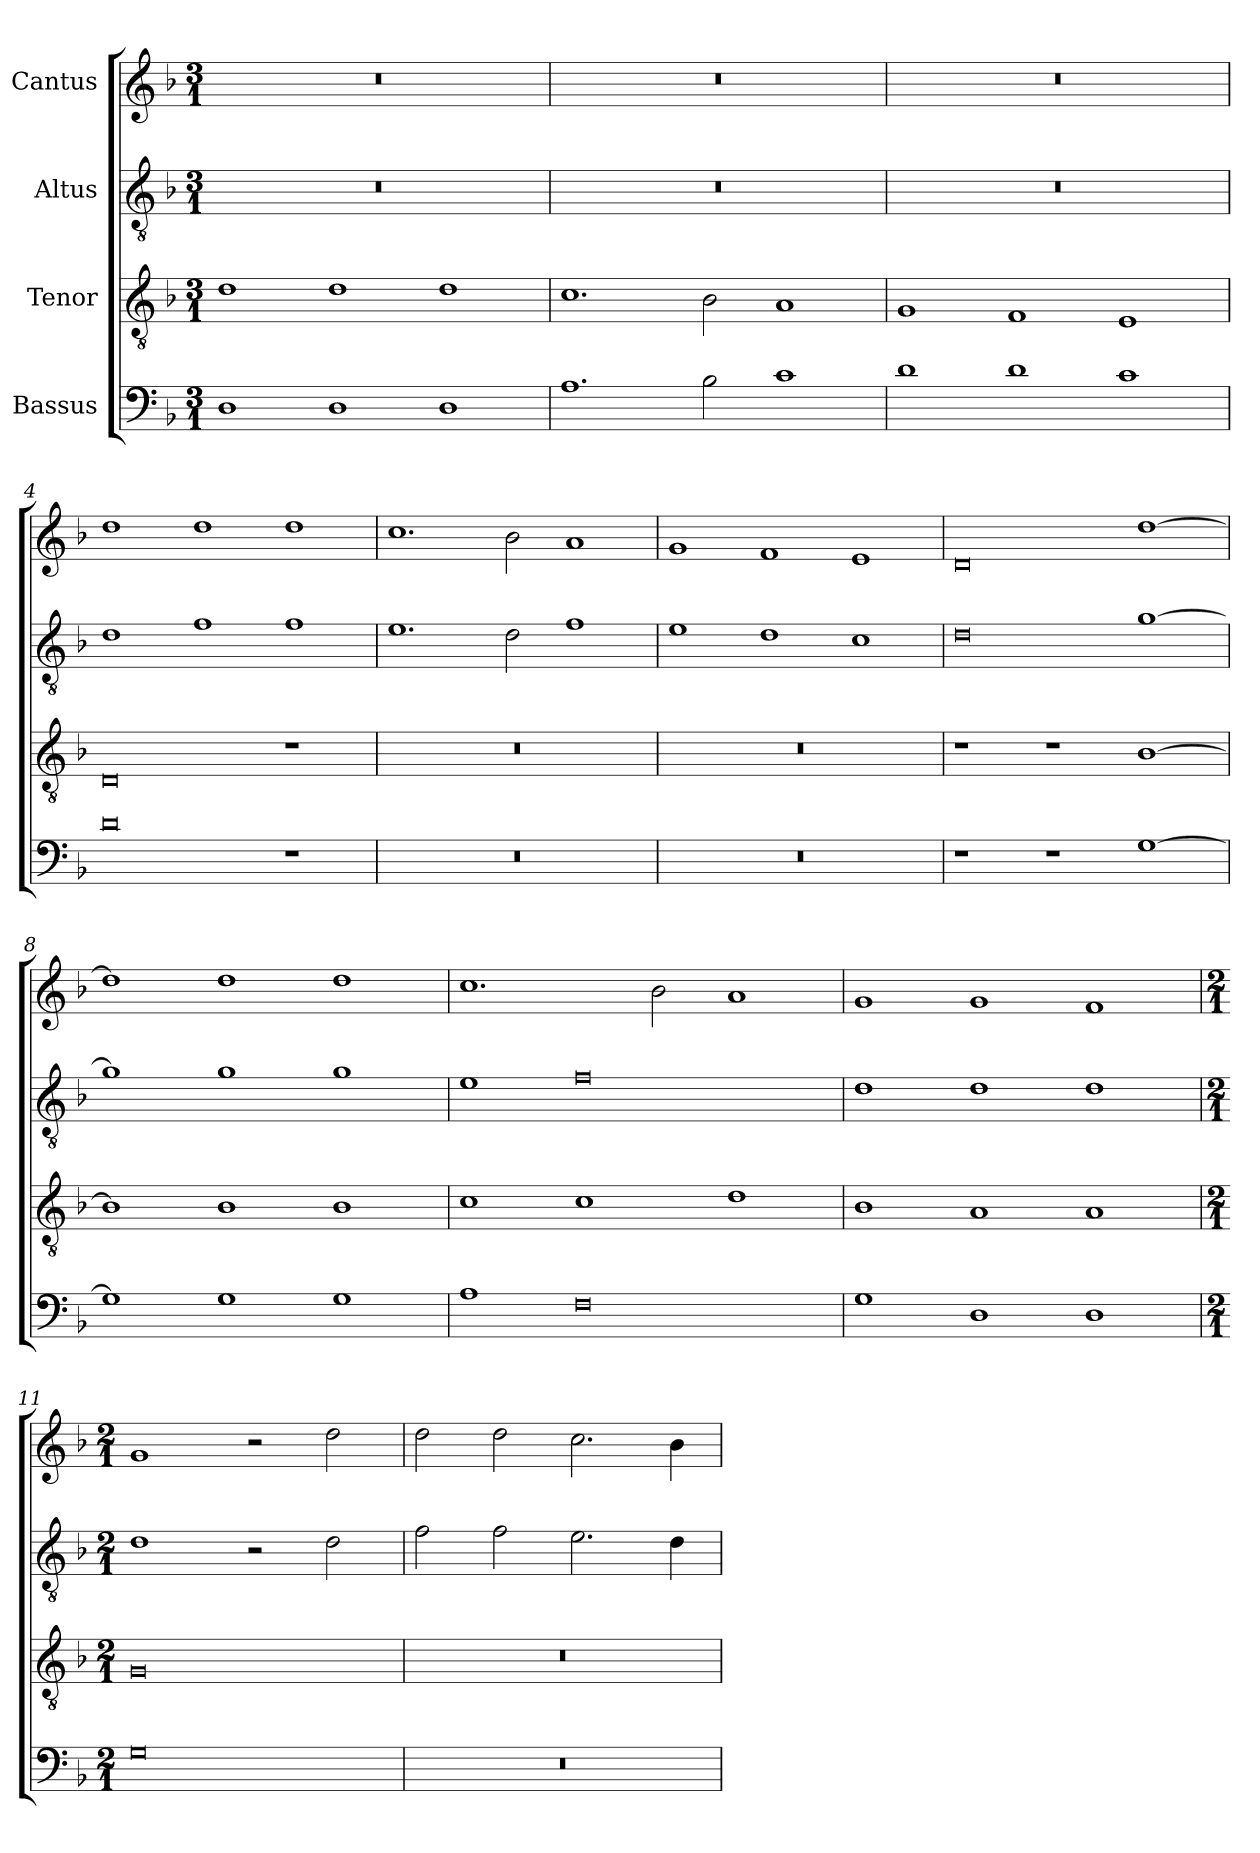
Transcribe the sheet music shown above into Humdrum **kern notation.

**kern	**kern	**kern	**kern
*part4	*part3	*part2	*part1
*staff4	*staff3	*staff2	*staff1
*I"Bassus	*I"Tenor	*I"Altus	*I"Cantus
!!LO:PB:g=z
*clefF4	*clefGv2	*clefGv2	*clefG2
*	*ITrd7c12	*ITrd7c12	*
*k[b-]	*k[b-]	*k[b-]	*k[b-]
*F:	*F:	*F:	*F:
*M3/1	*M3/1	*M3/1	*M3/1
*MM320	*MM320	*MM320	*MM320
=1	=1	=1	=1
!	!	!LO:N:vis=1	!LO:N:vis=1
1Di	1Di	0.r	0.r
1Di	1Di	.	.
1Di	1Di	.	.
=2	=2	=2	=2
!	!	!LO:N:vis=1	!LO:N:vis=1
1.Ai	1.Ci	0.r	0.r
2B-i\	2BB-i\	.	.
1ci	1AAi	.	.
=3	=3	=3	=3
!	!	!LO:N:vis=1	!LO:N:vis=1
1di	1GGi	0.r	0.r
1di	1FFi	.	.
1ci	1EEi	.	.
=4	=4	=4	=4
0di	0DDi	1Di	1ddi
.	.	1Fi	1ddi
1r	1r	1Fi	1ddi
=5	=5	=5	=5
!LO:N:vis=1	!LO:N:vis=1	!	!
0.r	0.r	1.Ei	1.cci
.	.	2Di\	2b-i\
.	.	1Fi	1ai
!!LO:LB:g=z
=6	=6	=6	=6
!LO:N:vis=1	!LO:N:vis=1	!	!
0.r	0.r	1Ei	1gi
.	.	1Di	1fi
.	.	1Ci	1ei
=7	=7	=7	=7
1r	1r	0Di	0di
1r	1r	.	.
[>1Gi	[>1BB-i	[>1Gi	[>1ddi
=8	=8	=8	=8
1Gi]	1BB-i]	1Gi]	1ddi]
1Gi	1BB-i	1Gi	1ddi
1Gi	1BB-i	1Gi	1ddi
=9	=9	=9	=9
1Ai	1Ci	1Ei	1.cci
0Fi	1Ci	0Fi	.
.	.	.	2b-i\
.	1Di	.	1ai
=10	=10	=10	=10
1Gi	1BB-i	1Di	1gi
1Di	1AAi	1Di	1gi
1Di	1AAi	1Di	1fi
!!LO:LB:g=z
=11	=11	=11	=11
*M2/1	*M2/1	*M2/1	*M2/1
0Gi	0GGi	1Di	1gi
.	.	2r	2r
.	.	2Di\	2ddi\
=12	=12	=12	=12
!LO:N:vis=1	!LO:N:vis=1	!	!
0r	0r	2Fi\	2ddi\
.	.	2Fi\	2ddi\
.	.	2.Ei\	2.cci\
.	.	4Di\	4b-i\
=	=	=	=
*-	*-	*-	*-
